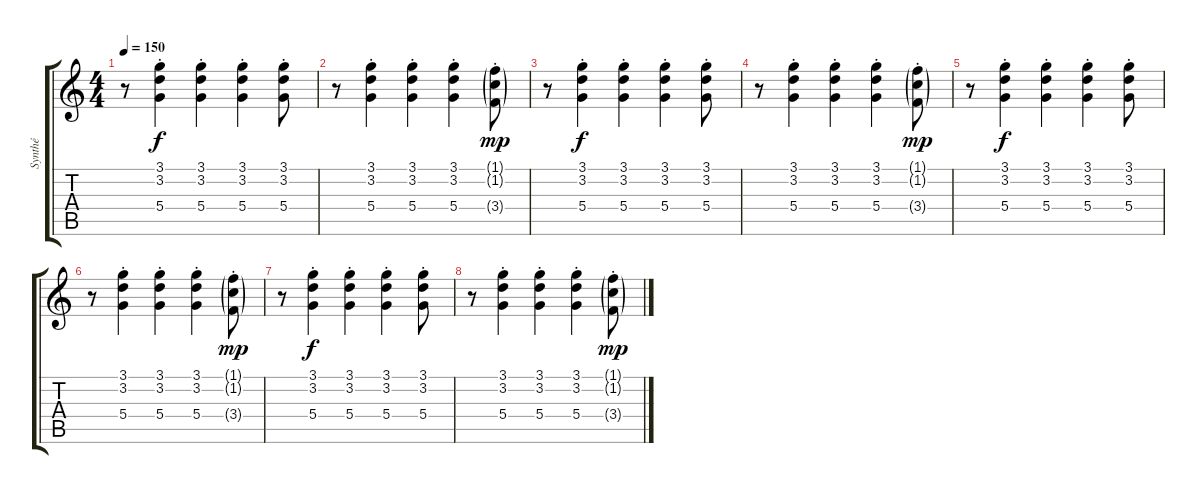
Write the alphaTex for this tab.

\track ("Synthé" "Synthé") {instrument banjo}
\staff {score tabs}
\tuning (E4 B3 G3 D3 A2 E2) {hide}
\displaytranspose 12
\ts (4 4)
\tempo 150
\clef g2
\ks c
r.8{dy mp} (3.1{st} 3.2{st} 5.4{st}).4{dy f} (3.1{st} 3.2{st} 5.4{st}).4 (3.1{st} 3.2{st} 5.4{st}).4 (3.1{st} 3.2{st} 5.4{st}).8 |
r.8 (3.1{st} 3.2{st} 5.4{st}).4 (3.1{st} 3.2{st} 5.4{st}).4 (3.1{st} 3.2{st} 5.4{st}).4 (1.1{g st} 1.2{g st} 3.4{g st}).8{dy mp} |
r.8 (3.1{st} 3.2{st} 5.4{st}).4{dy f} (3.1{st} 3.2{st} 5.4{st}).4 (3.1{st} 3.2{st} 5.4{st}).4 (3.1{st} 3.2{st} 5.4{st}).8 |
r.8 (3.1{st} 3.2{st} 5.4{st}).4 (3.1{st} 3.2{st} 5.4{st}).4 (3.1{st} 3.2{st} 5.4{st}).4 (1.1{g st} 1.2{g st} 3.4{g st}).8{dy mp} |
r.8 (3.1{st} 3.2{st} 5.4{st}).4{dy f} (3.1{st} 3.2{st} 5.4{st}).4 (3.1{st} 3.2{st} 5.4{st}).4 (3.1{st} 3.2{st} 5.4{st}).8 |
r.8 (3.1{st} 3.2{st} 5.4{st}).4 (3.1{st} 3.2{st} 5.4{st}).4 (3.1{st} 3.2{st} 5.4{st}).4 (1.1{g st} 1.2{g st} 3.4{g st}).8{dy mp} |
r.8 (3.1{st} 3.2{st} 5.4{st}).4{dy f} (3.1{st} 3.2{st} 5.4{st}).4 (3.1{st} 3.2{st} 5.4{st}).4 (3.1{st} 3.2{st} 5.4{st}).8 |
r.8 (3.1{st} 3.2{st} 5.4{st}).4 (3.1{st} 3.2{st} 5.4{st}).4 (3.1{st} 3.2{st} 5.4{st}).4 (1.1{g st} 1.2{g st} 3.4{g st}).8{dy mp}
